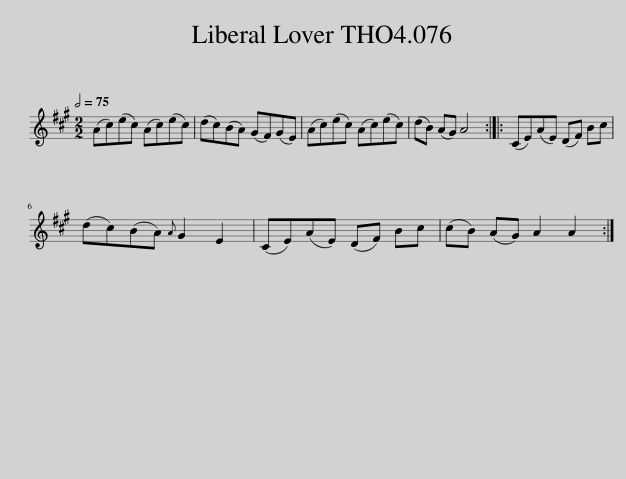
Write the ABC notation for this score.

X:1
L:1/8
Q:1/2=75
M:2/2
I:linebreak $
K:A
V:1 treble
V:1
 (Ac)(ec) (Ac)(ec) | (dc)(BA) (GF)(GE) | (Ac)(ec) (Ac)(ec) | (dB) (AG) A4 :: (CE)(AE) (DF) Bc |$ %5
 (dc)(BA){A} G2 E2 | (CE)(AE) (DF) Bc | (cB) (AG) A2 A2 :| %8
